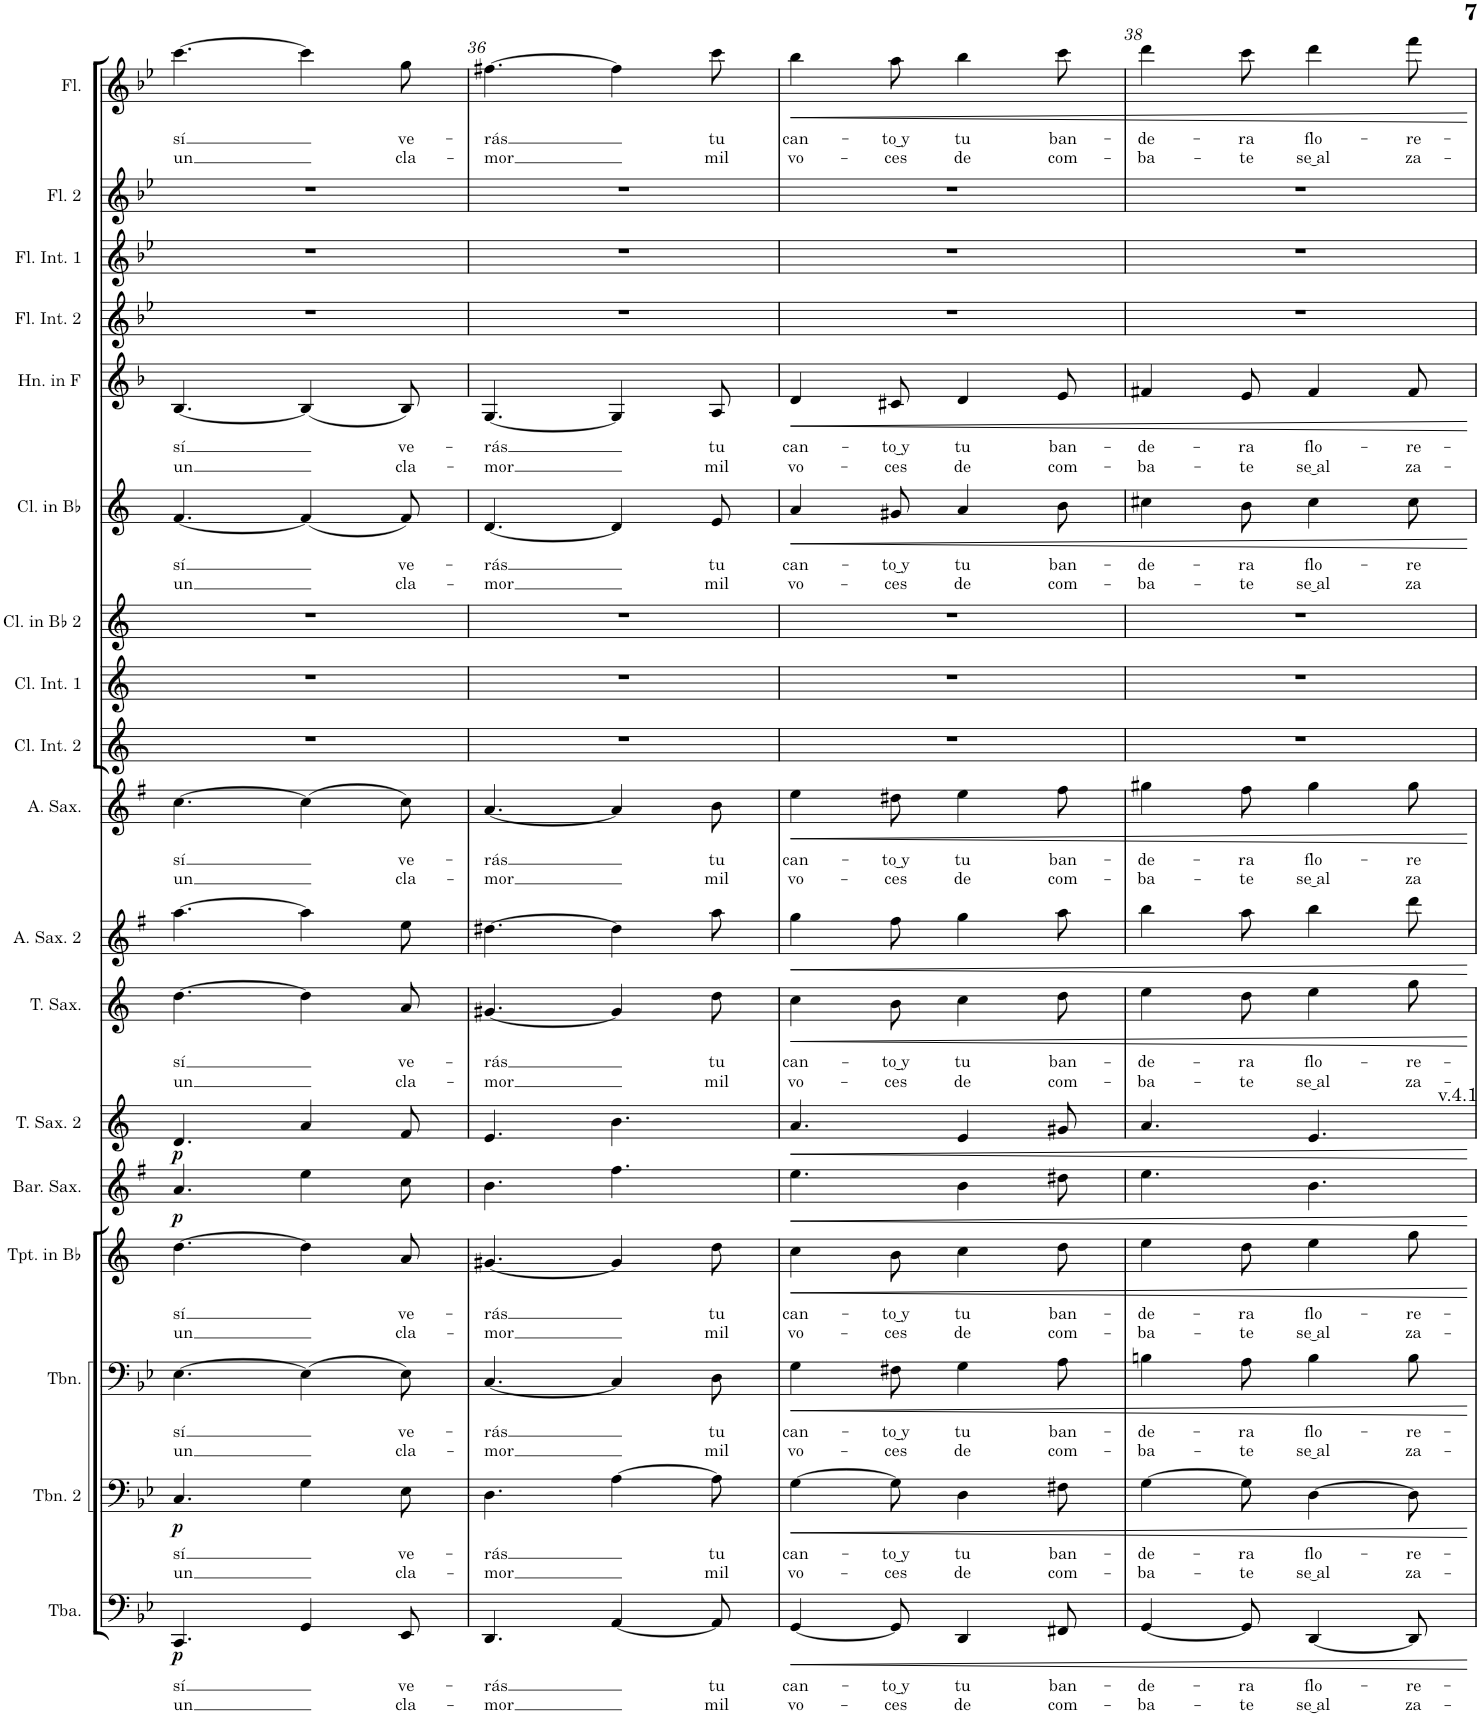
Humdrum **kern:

**kern	**text	**text	**dynam	**kern	**text	**text	**dynam	**kern	**text	**text	**dynam	**kern	**text	**text	**dynam	**kern	**dynam	**kern	**dynam	**kern	**text	**text	**dynam	**kern	**dynam	**kern	**text	**text	**dynam	**kern	**kern	**kern	**kern	**text	**text	**dynam	**kern	**text	**text	**dynam	**kern	**kern	**kern	**kern	**text	**text	**dynam
*part18	*part18	*part18	*part18	*part17	*part17	*part17	*part17	*part16	*part16	*part16	*part16	*part15	*part15	*part15	*part15	*part14	*part14	*part13	*part13	*part12	*part12	*part12	*part12	*part11	*part11	*part10	*part10	*part10	*part10	*part9	*part8	*part7	*part6	*part6	*part6	*part6	*part5	*part5	*part5	*part5	*part4	*part3	*part2	*part1	*part1	*part1	*part1
*staff18	*staff18	*staff18	*staff18	*staff17	*staff17	*staff17	*staff17	*staff16	*staff16	*staff16	*staff16	*staff15	*staff15	*staff15	*staff15	*staff14	*staff14	*staff13	*staff13	*staff12	*staff12	*staff12	*staff12	*staff11	*staff11	*staff10	*staff10	*staff10	*staff10	*staff9	*staff8	*staff7	*staff6	*staff6	*staff6	*staff6	*staff5	*staff5	*staff5	*staff5	*staff4	*staff3	*staff2	*staff1	*staff1	*staff1	*staff1
*I"Tuba	*	*	*	*I"Trombone 2	*	*	*	*I"Trombone	*	*	*	*I"Trumpet in Bb	*	*	*	*I"Baritone Saxophone	*	*I"Tenor Saxophone 2	*	*I"Tenor Saxophone	*	*	*	*I"Alto Saxophone 2	*	*I"Alto Saxophone	*	*	*	*I"Clarinet Intro 2	*I"Clarinet Intro 1	*I"Clarinet in Bb 2	*I"Clarinet in Bb	*	*	*	*I"Horn in F	*	*	*	*I"Flute Intro 2	*I"Flute Intro 1	*I"Flute 2	*I"Flute	*	*	*
*I'Tba.	*	*	*	*I'Tbn. 2	*	*	*	*I'Tbn.	*	*	*	*I'Tpt. in Bb	*	*	*	*I'Bar. Sax.	*	*I'T. Sax. 2	*	*I'T. Sax.	*	*	*	*I'A. Sax. 2	*	*I'A. Sax.	*	*	*	*I'Cl. Int. 2	*I'Cl. Int. 1	*I'Cl. in Bb 2	*I'Cl. in Bb	*	*	*	*I'Hn. in F	*	*	*	*I'Fl. Int. 2	*I'Fl. Int. 1	*I'Fl. 2	*I'Fl.	*	*	*
!!LO:PB:g=z
*clefF4	*	*	*	*clefF4	*	*	*	*clefF4	*	*	*	*clefG2	*	*	*	*clefG2	*	*clefG2	*	*clefG2	*	*	*	*clefG2	*	*clefG2	*	*	*	*clefG2	*clefG2	*clefG2	*clefG2	*	*	*	*clefG2	*	*	*	*clefG2	*clefG2	*clefG2	*clefG2	*	*	*
*	*	*	*	*	*	*	*	*	*	*	*	*Trd1c2	*	*	*	*Trd12c21	*	*Trd8c14	*	*Trd8c14	*	*	*	*Trd5c9	*	*Trd5c9	*	*	*	*Trd1c2	*Trd1c2	*Trd1c2	*Trd1c2	*	*	*	*Trd4c7	*	*	*	*	*	*	*	*	*	*
*k[b-e-]	*	*	*	*k[b-e-]	*	*	*	*k[b-e-]	*	*	*	*k[]	*	*	*	*k[f#]	*	*k[]	*	*k[]	*	*	*	*k[f#]	*	*k[f#]	*	*	*	*k[]	*k[]	*k[]	*k[]	*	*	*	*k[b-]	*	*	*	*k[b-e-]	*k[b-e-]	*k[b-e-]	*k[b-e-]	*	*	*
*M6/8	*	*	*	*M6/8	*	*	*	*M6/8	*	*	*	*M6/8	*	*	*	*M6/8	*	*M6/8	*	*M6/8	*	*	*	*M6/8	*	*M6/8	*	*	*	*M6/8	*M6/8	*M6/8	*M6/8	*	*	*	*M6/8	*	*	*	*M6/8	*M6/8	*M6/8	*M6/8	*	*	*
=35	=35	=35	=35	=35	=35	=35	=35	=35	=35	=35	=35	=35	=35	=35	=35	=35	=35	=35	=35	=35	=35	=35	=35	=35	=35	=35	=35	=35	=35	=35	=35	=35	=35	=35	=35	=35	=35	=35	=35	=35	=35	=35	=35	=35	=35	=35	=35
!	!LO:LY:b	!LO:LY:b	!LO:DY:b	!	!LO:LY:b	!LO:LY:b	!LO:DY:b	!	!LO:LY:b	!LO:LY:b	!	!	!LO:LY:b	!LO:LY:b	!	!	!LO:DY:b	!	!LO:DY:b	!	!LO:LY:b	!LO:LY:b	!	!	!	!	!LO:LY:b	!LO:LY:b	!	!	!	!	!	!LO:LY:b	!LO:LY:b	!	!	!LO:LY:b	!LO:LY:b	!	!	!	!	!	!LO:LY:b	!LO:LY:b	!
4.CC/	sí	un	p	4.C/	sí	un	p	[4.E-\	sí	un	.	[4.dd\	sí	un	.	4.a/	p	4.d/	p	[4.dd\	sí	un	.	[4.aa\	.	[4.cc\	sí	un	.	2.r	2.r	2.r	[4.f/	sí	un	.	[4.B-/	sí	un	.	2.r	2.r	2.r	[4.ccc\	sí	un	.
4GG/	.	.	.	4G\	.	.	.	(4E-\]	.	.	.	4dd\]	.	.	.	4ee\	.	4a/	.	4dd\]	.	.	.	4aa\]	.	(4cc\]	.	.	.	.	.	.	(4f/]	.	.	.	(4B-/]	.	.	.	.	.	.	4ccc\]	.	.	.
!	!LO:LY:b	!LO:LY:b	!	!	!LO:LY:b	!LO:LY:b	!	!	!LO:LY:b	!LO:LY:b	!	!	!LO:LY:b	!LO:LY:b	!	!	!	!	!	!	!LO:LY:b	!LO:LY:b	!	!	!	!	!LO:LY:b	!LO:LY:b	!	!	!	!	!	!LO:LY:b	!LO:LY:b	!	!	!LO:LY:b	!LO:LY:b	!	!	!	!	!	!LO:LY:b	!LO:LY:b	!
8EE-/	ve-	cla-	.	8E-\	ve-	cla-	.	8E-\)	ve-	cla-	.	8a/	ve-	cla-	.	8cc\	.	8f/	.	8a/	ve-	cla-	.	8ee\	.	8cc\)	ve-	cla-	.	.	.	.	8f/)	ve-	cla-	.	8B-/)	ve-	cla-	.	.	.	.	8gg\	ve-	cla-	.
=36	=36	=36	=36	=36	=36	=36	=36	=36	=36	=36	=36	=36	=36	=36	=36	=36	=36	=36	=36	=36	=36	=36	=36	=36	=36	=36	=36	=36	=36	=36	=36	=36	=36	=36	=36	=36	=36	=36	=36	=36	=36	=36	=36	=36	=36	=36	=36
!	!LO:LY:b	!LO:LY:b	!	!	!LO:LY:b	!LO:LY:b	!	!	!LO:LY:b	!LO:LY:b	!	!	!LO:LY:b	!LO:LY:b	!	!	!	!	!	!	!LO:LY:b	!LO:LY:b	!	!	!	!	!LO:LY:b	!LO:LY:b	!	!	!	!	!	!LO:LY:b	!LO:LY:b	!	!	!LO:LY:b	!LO:LY:b	!	!	!	!	!	!LO:LY:b	!LO:LY:b	!
4.DD/	-rás	-mor	.	4.D\	-rás	-mor	.	[4.C/	-rás	-mor	.	[4.g#X/	-rás	-mor	.	4.b\	.	4.e/	.	[4.g#X/	-rás	-mor	.	[4.dd#X\	.	[4.a/	-rás	-mor	.	2.r	2.r	2.r	[4.d/	-rás	-mor	.	[4.G/	-rás	-mor	.	2.r	2.r	2.r	[4.ff#X\	-rás	-mor	.
[4AA/	.	.	.	[4A\	.	.	.	4C/]	.	.	.	4g#/]	.	.	.	4.ff#\	.	4.b\	.	4g#/]	.	.	.	4dd#\]	.	4a/]	.	.	.	.	.	.	4d/]	.	.	.	4G/]	.	.	.	.	.	.	4ff#\]	.	.	.
!	!LO:LY:b	!LO:LY:b	!	!	!LO:LY:b	!LO:LY:b	!	!	!LO:LY:b	!LO:LY:b	!	!	!LO:LY:b	!LO:LY:b	!	!	!	!	!	!	!LO:LY:b	!LO:LY:b	!	!	!	!	!LO:LY:b	!LO:LY:b	!	!	!	!	!	!LO:LY:b	!LO:LY:b	!	!	!LO:LY:b	!LO:LY:b	!	!	!	!	!	!LO:LY:b	!LO:LY:b	!
8AA/]	tu	mil	.	8A\]	tu	mil	.	8D\	tu	mil	.	8dd\	tu	mil	.	.	.	.	.	8dd\	tu	mil	.	8aa\	.	8b\	tu	mil	.	.	.	.	8e/	tu	mil	.	8A/	tu	mil	.	.	.	.	8ccc\	tu	mil	.
=37	=37	=37	=37	=37	=37	=37	=37	=37	=37	=37	=37	=37	=37	=37	=37	=37	=37	=37	=37	=37	=37	=37	=37	=37	=37	=37	=37	=37	=37	=37	=37	=37	=37	=37	=37	=37	=37	=37	=37	=37	=37	=37	=37	=37	=37	=37	=37
!	!LO:LY:b	!LO:LY:b	!LO:HP:b	!	!LO:LY:b	!LO:LY:b	!LO:HP:b	!	!LO:LY:b	!LO:LY:b	!LO:HP:b	!	!LO:LY:b	!LO:LY:b	!LO:HP:b	!	!LO:HP:b	!	!LO:HP:b	!	!LO:LY:b	!LO:LY:b	!LO:HP:b	!	!LO:HP:b	!	!LO:LY:b	!LO:LY:b	!LO:HP:b	!	!	!	!	!LO:LY:b	!LO:LY:b	!LO:HP:b	!	!LO:LY:b	!LO:LY:b	!LO:HP:b	!	!	!	!	!LO:LY:b	!LO:LY:b	!LO:HP:b
[4GG/	can-	vo-	<	[4G\	can-	vo-	<	4G\	can-	vo-	<	4cc\	can-	vo-	<	4.ee\	<	4.a/	<	4cc\	can-	vo-	<	4gg\	<	4ee\	can-	vo-	<	2.r	2.r	2.r	4a/	can-	vo-	<	4d/	can-	vo-	<	2.r	2.r	2.r	4bb-\	can-	vo-	<
!	!LO:LY:b	!LO:LY:b	!	!	!LO:LY:b	!LO:LY:b	!	!	!LO:LY:b	!LO:LY:b	!	!	!LO:LY:b	!LO:LY:b	!	!	!	!	!	!	!LO:LY:b	!LO:LY:b	!	!	!	!	!LO:LY:b	!LO:LY:b	!	!	!	!	!	!LO:LY:b	!LO:LY:b	!	!	!LO:LY:b	!LO:LY:b	!	!	!	!	!	!LO:LY:b	!LO:LY:b	!
8GG/]	-to‿y	-ces	.	8G\]	-to‿y	-ces	.	8F#X\	-to‿y	-ces	.	8b\	-to‿y	-ces	.	.	.	.	.	8b\	-to‿y	-ces	.	8ff#\	.	8dd#X\	-to‿y	-ces	.	.	.	.	8g#X/	-to‿y	-ces	.	8c#X/	-to‿y	-ces	.	.	.	.	8aa\	-to‿y	-ces	.
!	!LO:LY:b	!LO:LY:b	!	!	!LO:LY:b	!LO:LY:b	!	!	!LO:LY:b	!LO:LY:b	!	!	!LO:LY:b	!LO:LY:b	!	!	!	!	!	!	!LO:LY:b	!LO:LY:b	!	!	!	!	!LO:LY:b	!LO:LY:b	!	!	!	!	!	!LO:LY:b	!LO:LY:b	!	!	!LO:LY:b	!LO:LY:b	!	!	!	!	!	!LO:LY:b	!LO:LY:b	!
4DD/	tu	de	.	4D\	tu	de	.	4G\	tu	de	.	4cc\	tu	de	.	4b\	.	4e/	.	4cc\	tu	de	.	4gg\	.	4ee\	tu	de	.	.	.	.	4a/	tu	de	.	4d/	tu	de	.	.	.	.	4bb-\	tu	de	.
!	!LO:LY:b	!LO:LY:b	!	!	!LO:LY:b	!LO:LY:b	!	!	!LO:LY:b	!LO:LY:b	!	!	!LO:LY:b	!LO:LY:b	!	!	!	!	!	!	!LO:LY:b	!LO:LY:b	!	!	!	!	!LO:LY:b	!LO:LY:b	!	!	!	!	!	!LO:LY:b	!LO:LY:b	!	!	!LO:LY:b	!LO:LY:b	!	!	!	!	!	!LO:LY:b	!LO:LY:b	!
8FF#X/	ban-	com-	.	8F#X\	ban-	com-	.	8A\	ban-	com-	.	8dd\	ban-	com-	.	8dd#X\	.	8g#X/	.	8dd\	ban-	com-	.	8aa\	.	8ff#\	ban-	com-	.	.	.	.	8b\	ban-	com-	.	8e/	ban-	com-	.	.	.	.	8ccc\	ban-	com-	.
=38	=38	=38	=38	=38	=38	=38	=38	=38	=38	=38	=38	=38	=38	=38	=38	=38	=38	=38	=38	=38	=38	=38	=38	=38	=38	=38	=38	=38	=38	=38	=38	=38	=38	=38	=38	=38	=38	=38	=38	=38	=38	=38	=38	=38	=38	=38	=38
!	!LO:LY:b	!LO:LY:b	!	!	!LO:LY:b	!LO:LY:b	!	!	!LO:LY:b	!LO:LY:b	!	!	!LO:LY:b	!LO:LY:b	!	!	!	!	!	!	!LO:LY:b	!LO:LY:b	!	!	!	!	!LO:LY:b	!LO:LY:b	!	!	!	!	!	!LO:LY:b	!LO:LY:b	!	!	!LO:LY:b	!LO:LY:b	!	!	!	!	!	!LO:LY:b	!LO:LY:b	!
[4GG/	-de-	-ba-	.	[4G\	-de-	-ba-	.	4Bn\	-de-	-ba-	.	4ee\	-de-	-ba-	.	4.ee\	.	4.a/	.	4ee\	-de-	-ba-	.	4bb\	.	4gg#X\	-de-	-ba-	.	2.r	2.r	2.r	4cc#X\	-de-	-ba-	.	4f#X/	-de-	-ba-	.	2.r	2.r	2.r	4ddd\	-de-	-ba-	.
!	!LO:LY:b	!LO:LY:b	!	!	!LO:LY:b	!LO:LY:b	!	!	!LO:LY:b	!LO:LY:b	!	!	!LO:LY:b	!LO:LY:b	!	!	!	!	!	!	!LO:LY:b	!LO:LY:b	!	!	!	!	!LO:LY:b	!LO:LY:b	!	!	!	!	!	!LO:LY:b	!LO:LY:b	!	!	!LO:LY:b	!LO:LY:b	!	!	!	!	!	!LO:LY:b	!LO:LY:b	!
8GG/]	-ra	-te	.	8G\]	-ra	-te	.	8A\	-ra	-te	.	8dd\	-ra	-te	.	.	.	.	.	8dd\	-ra	-te	.	8aa\	.	8ff#\	-ra	-te	.	.	.	.	8b\	-ra	-te	.	8e/	-ra	-te	.	.	.	.	8ccc\	-ra	-te	.
!	!LO:LY:b	!LO:LY:b	!	!	!LO:LY:b	!LO:LY:b	!	!	!LO:LY:b	!LO:LY:b	!	!	!LO:LY:b	!LO:LY:b	!	!	!	!	!	!	!LO:LY:b	!LO:LY:b	!	!	!	!	!LO:LY:b	!LO:LY:b	!	!	!	!	!	!LO:LY:b	!LO:LY:b	!	!	!LO:LY:b	!LO:LY:b	!	!	!	!	!	!LO:LY:b	!LO:LY:b	!
[4DD/	flo-	se‿al	.	[4D\	flo-	se‿al	.	4B\	flo-	se‿al	.	4ee\	flo-	se‿al	.	4.b\	.	4.e/	.	4ee\	flo-	se‿al	.	4bb\	.	4gg#\	flo-	se‿al	.	.	.	.	4cc#\	flo-	se‿al	.	4f#/	flo-	se‿al	.	.	.	.	4ddd\	flo-	se‿al	.
!	!LO:LY:b	!LO:LY:b	!	!	!LO:LY:b	!LO:LY:b	!	!	!LO:LY:b	!LO:LY:b	!	!	!LO:LY:b	!LO:LY:b	!	!	!	!	!	!	!LO:LY:b	!LO:LY:b	!	!	!	!	!LO:LY:b	!LO:LY:b	!	!	!	!	!	!LO:LY:b	!LO:LY:b	!	!	!LO:LY:b	!LO:LY:b	!	!	!	!	!	!LO:LY:b	!LO:LY:b	!
8DD/]	-re-	za-	.	8D\]	-re-	za-	.	8B\	-re-	za-	.	8gg\	-re-	za-	.	.	.	.	.	8gg\	-re-	za-	.	8ddd\	.	8gg#\	-re	za	.	.	.	.	8cc#\	-re	za	.	8f#/	-re-	za-	.	.	.	.	8fff\	-re-	za-	.
.	.	.	[	.	.	.	[	.	.	.	[	.	.	.	[	.	[	.	[	.	.	.	[	.	[	.	.	.	[	.	.	.	.	.	.	[	.	.	.	[	.	.	.	.	.	.	[
=	=	=	=	=	=	=	=	=	=	=	=	=	=	=	=	=	=	=	=	=	=	=	=	=	=	=	=	=	=	=	=	=	=	=	=	=	=	=	=	=	=	=	=	=	=	=	=
*-	*-	*-	*-	*-	*-	*-	*-	*-	*-	*-	*-	*-	*-	*-	*-	*-	*-	*-	*-	*-	*-	*-	*-	*-	*-	*-	*-	*-	*-	*-	*-	*-	*-	*-	*-	*-	*-	*-	*-	*-	*-	*-	*-	*-	*-	*-	*-
